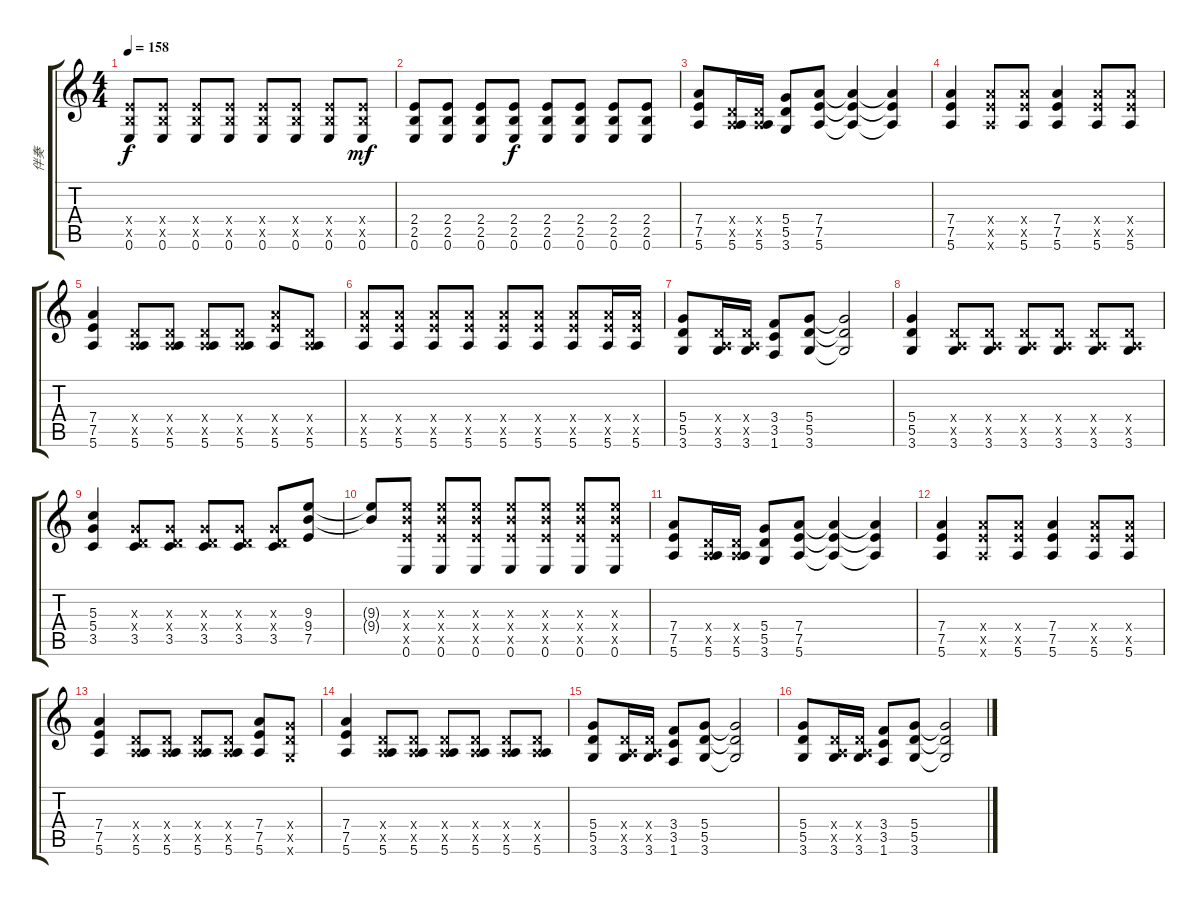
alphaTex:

\track ("伴奏" "伴奏") {instrument distortionguitar}
\staff {score tabs}
\tuning (E4 B3 G3 D3 A2 E2) {hide}
\ts (4 4)
\tempo 158
\clef g2
\ks c
(2.4{x} 2.5{x} 0.6).8{dy f} (2.4{x} 2.5{x} 0.6).8 (2.4{x} 2.5{x} 0.6).8 (2.4{x} 2.5{x} 0.6).8 (2.4{x} 2.5{x} 0.6).8 (2.4{x} 2.5{x} 0.6).8 (2.4{x} 2.5{x} 0.6).8 (2.4{x} 2.5{x} 0.6).8{dy mf} |
(2.4 2.5 0.6).8 (2.4 2.5 0.6).8 (2.4 2.5 0.6).8 (2.4 2.5 0.6).8{dy f} (2.4 2.5 0.6).8 (2.4 2.5 0.6).8 (2.4 2.5 0.6).8 (2.4 2.5 0.6).8 |
(7.4 7.5 5.6).8 (0.4{x} 0.5{x} 5.6).16 (0.4{x} 0.5{x} 5.6).16 (5.4 5.5 3.6).8 (7.4 7.5 5.6).8 (7.4{t} 7.5{t} 5.6{t}).4 (7.4{t} 7.5{t} 5.6{t}).4 |
(7.4 7.5 5.6).4 (7.4{x} 7.5{x} 5.6{x}).8 (7.4{x} 7.5{x} 5.6).8 (7.4 7.5 5.6).4 (7.4{x} 7.5{x} 5.6).8 (7.4{x} 7.5{x} 5.6).8 |
(7.4 7.5 5.6).4 (0.4{x} 0.5{x} 5.6).8 (0.4{x} 0.5{x} 5.6).8 (0.4{x} 0.5{x} 5.6).8 (0.4{x} 0.5{x} 5.6).8 (7.4{x} 7.5{x} 5.6).8 (0.4{x} 0.5{x} 5.6).8 |
(7.4{x} 7.5{x} 5.6).8 (7.4{x} 7.5{x} 5.6).8 (7.4{x} 7.5{x} 5.6).8 (7.4{x} 7.5{x} 5.6).8 (7.4{x} 7.5{x} 5.6).8 (7.4{x} 7.5{x} 5.6).8 (7.4{x} 7.5{x} 5.6).8 (7.4{x} 7.5{x} 5.6).16 (7.4{x} 7.5{x} 5.6).16 |
(5.4 5.5 3.6).8 (0.4{x} 0.5{x} 3.6).16 (0.4{x} 0.5{x} 3.6).16 (3.4 3.5 1.6).8 (5.4 5.5 3.6).8 (5.4{t} 5.5{t} 3.6{t}).2 |
(5.4 5.5 3.6).4 (0.4{x} 0.5{x} 3.6).8 (0.4{x} 0.5{x} 3.6).8 (0.4{x} 0.5{x} 3.6).8 (0.4{x} 0.5{x} 3.6).8 (0.4{x} 0.5{x} 3.6).8 (0.4{x} 0.5{x} 3.6).8 |
(5.3 5.4 3.5).4 (0.3{x} 0.4{x} 3.5).8 (0.3{x} 0.4{x} 3.5).8 (0.3{x} 0.4{x} 3.5).8 (0.3{x} 0.4{x} 3.5).8 (0.3{x} 0.4{x} 3.5).8 (9.3 9.4 7.5).8 |
(9.3{t} 9.4{t}).8 (9.3{x} 9.4{x} 7.5{x} 0.6).8 (9.3{x} 9.4{x} 7.5{x} 0.6).8 (9.3{x} 9.4{x} 7.5{x} 0.6).8 (9.3{x} 9.4{x} 7.5{x} 0.6).8 (9.3{x} 9.4{x} 7.5{x} 0.6).8 (9.3{x} 9.4{x} 7.5{x} 0.6).8 (9.3{x} 9.4{x} 7.5{x} 0.6).8 |
(7.4 7.5 5.6).8 (0.4{x} 0.5{x} 5.6).16 (0.4{x} 0.5{x} 5.6).16 (5.4 5.5 3.6).8 (7.4 7.5 5.6).8 (7.4{t} 7.5{t} 5.6{t}).4 (7.4{t} 7.5{t} 5.6{t}).4 |
(7.4 7.5 5.6).4 (7.4{x} 7.5{x} 5.6{x}).8 (7.4{x} 7.5{x} 5.6).8 (7.4 7.5 5.6).4 (7.4{x} 7.5{x} 5.6).8 (7.4{x} 7.5{x} 5.6).8 |
(7.4 7.5 5.6).4 (0.4{x} 0.5{x} 5.6).8 (0.4{x} 0.5{x} 5.6).8 (0.4{x} 0.5{x} 5.6).8 (0.4{x} 0.5{x} 5.6).8 (7.4 7.5 5.6).8 (5.4{x} 5.5{x} 3.6{x}).8 |
(7.4 7.5 5.6).4 (0.4{x} 0.5{x} 5.6).8 (0.4{x} 0.5{x} 5.6).8 (0.4{x} 0.5{x} 5.6).8 (0.4{x} 0.5{x} 5.6).8 (0.4{x} 0.5{x} 5.6).8 (0.4{x} 0.5{x} 5.6).8 |
(5.4 5.5 3.6).8 (0.4{x} 0.5{x} 3.6).16 (0.4{x} 0.5{x} 3.6).16 (3.4 3.5 1.6).8 (5.4 5.5 3.6).8 (5.4{t} 5.5{t} 3.6{t}).2 |
(5.4 5.5 3.6).8 (0.4{x} 0.5{x} 3.6).16 (0.4{x} 0.5{x} 3.6).16 (3.4 3.5 1.6).8 (5.4 5.5 3.6).8 (5.4{t} 5.5{t} 3.6{t}).2
